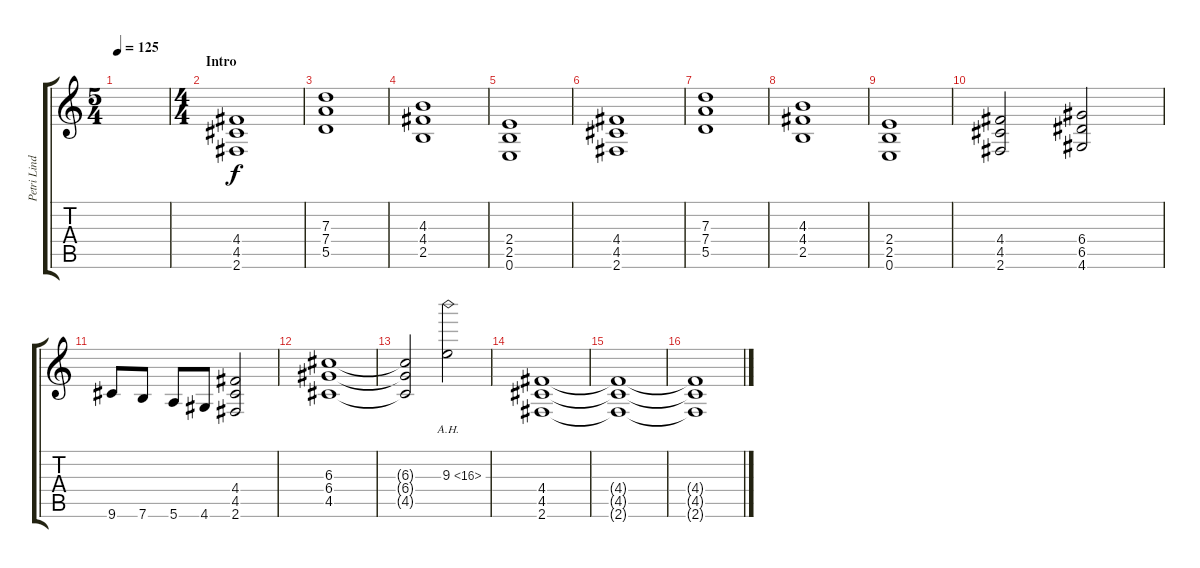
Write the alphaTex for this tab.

\track ("Petri Lindroos" "Petri Lind") {instrument distortionguitar}
\staff {score tabs}
\tuning (E4 B3 G3 D3 A2 E2) {hide}
\ts (5 4)
\tempo 125
\clef g2
\ks c
|
\ts (4 4)
\section ("" "Intro")
(4.4 4.5 2.6).1 |
(7.3 7.4 5.5).1 |
(4.3 4.4 2.5).1 |
(2.4 2.5 0.6).1 |
(4.4 4.5 2.6).1 |
(7.3 7.4 5.5).1 |
(4.3 4.4 2.5).1 |
(2.4 2.5 0.6).1 |
(4.4 4.5 2.6).2 (6.4 6.5 4.6).2 |
9.6.8 7.6.8 5.6.8 4.6.8 (4.4 4.5 2.6).2 |
(6.3 6.4 4.5).1 |
(6.3{t} 6.4{t} 4.5{t}).2 9.3{ah 7}.2 |
(4.4 4.5 2.6).1 |
(4.4{t} 4.5{t} 2.6{t}).1 |
(4.4{t} 4.5{t} 2.6{t}).1
